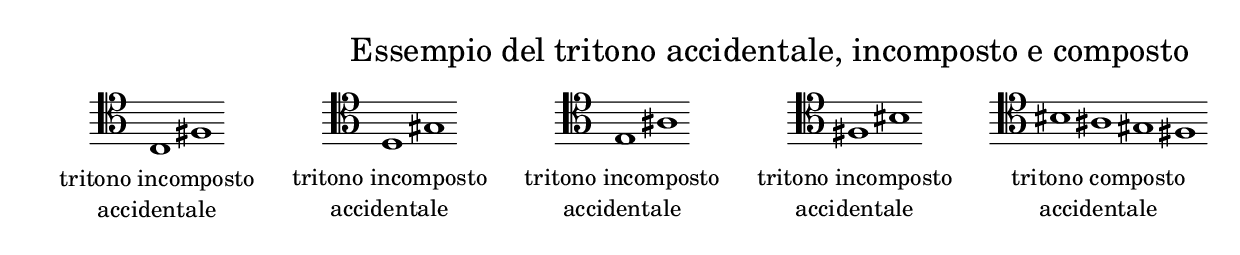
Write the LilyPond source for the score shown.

\version "2.22.2"

% Auto generated file

\header {
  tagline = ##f
}

dot = {
   \once \override Script.add-stem-support = ##f
   \once \override Script.toward-stem-shift = 0
   \once \override Script.skyline-horizontal-padding = 0
   \once \override Script.direction = 1
   \once \override Script.font-size = 1
}

\markup {
  \center-column {
    \line {
      \center-align
      \fontsize#3 { \concat { \normal-text "Essempio del tritono accidentale, incomposto e composto"} }
    }
    \null
    \line {
      \center-column {

        \line {
          \score {
            <<
              \new Staff \with { instrumentName = ""} {
                \override Staff.TimeSignature.stencil = ##f
                \override Staff.NoteHead.style = #'baroque
                \accidentalStyle Score.forget
                \cadenzaOn
                \clef "tenor" c1 
                fis1 
                \cadenzaOff
              }
            >>
            \layout {
              \context {
                \Score
                \override SpacingSpanner.common-shortest-duration = #(ly:make-moment 1)
              }
            }
          }
        }
        \null
        \line {
          \left-align {  \normal-text "tritono incomposto" }
        }
        \line {
          \left-align {  \normal-text "accidentale" }
        }

      }
      \hspace #3 
      \center-column {

        \line {
          \score {
            <<
              \new Staff \with { instrumentName = ""} {
                \override Staff.TimeSignature.stencil = ##f
                \override Staff.NoteHead.style = #'baroque
                \accidentalStyle Score.forget
                \cadenzaOn
                \clef "tenor" d1 
                gis1 
                \cadenzaOff
              }
            >>
            \layout {
              \context {
                \Score
                \override SpacingSpanner.common-shortest-duration = #(ly:make-moment 1)
              }
            }
          }
        }
        \null
        \line {
          \left-align {  \normal-text "tritono incomposto" }
        }
        \line {
          \left-align {  \normal-text "accidentale" }
        }

      }
      \hspace #3 
      \center-column {

        \line {
          \score {
            <<
              \new Staff \with { instrumentName = ""} {
                \override Staff.TimeSignature.stencil = ##f
                \override Staff.NoteHead.style = #'baroque
                \accidentalStyle Score.forget
                \cadenzaOn
                \clef "tenor" e1 
                ais1 
                \cadenzaOff
              }
            >>
            \layout {
              \context {
                \Score
                \override SpacingSpanner.common-shortest-duration = #(ly:make-moment 1)
              }
            }
          }
        }
        \null
        \line {
          \left-align {  \normal-text "tritono incomposto" }
        }
        \line {
          \left-align {  \normal-text "accidentale" }
        }

      }
      \hspace #3 
      \center-column {

        \line {
          \score {
            <<
              \new Staff \with { instrumentName = ""} {
                \override Staff.TimeSignature.stencil = ##f
                \override Staff.NoteHead.style = #'baroque
                \accidentalStyle Score.forget
                \cadenzaOn
                \clef "tenor" fis1 
                bis1 
                \cadenzaOff
              }
            >>
            \layout {
              \context {
                \Score
                \override SpacingSpanner.common-shortest-duration = #(ly:make-moment 1)
              }
            }
          }
        }
        \null
        \line {
          \left-align {  \normal-text "tritono incomposto" }
        }
        \line {
          \left-align {  \normal-text "accidentale" }
        }

      }
      \hspace #3 
      \center-column {

        \line {
          \score {
            <<
              \new Staff \with { instrumentName = ""} {
                \override Staff.TimeSignature.stencil = ##f
                \override Staff.NoteHead.style = #'baroque
                \accidentalStyle Score.forget
                \cadenzaOn
                \clef "tenor" bis1 
                ais1 
                gis1 
                fis1 
                \cadenzaOff
              }
            >>
            \layout {
              \context {
                \Score
                \override SpacingSpanner.common-shortest-duration = #(ly:make-moment 1)
              }
            }
          }
        }
        \null
        \line {
          \left-align {  \normal-text "tritono composto" }
        }
        \line {
          \left-align {  \normal-text "accidentale" }
        }

      }
      \hspace #3 
      \center-column {

        \line {
          \score {
            <<
              \new Staff \with { instrumentName = ""} {
                \override Staff.TimeSignature.stencil = ##f
                \override Staff.NoteHead.style = #'baroque
                \accidentalStyle Score.forget
                \cadenzaOn
                \clef "tenor" ges1 
                as1 
                bes1 
                c'1 
                \cadenzaOff
              }
            >>
            \layout {
              \context {
                \Score
                \override SpacingSpanner.common-shortest-duration = #(ly:make-moment 1)
              }
            }
          }
        }
        \null
        \line {
          \left-align {  \normal-text "tritono composto" }
        }
        \line {
          \left-align {  \normal-text "accidentale" }
        }

      }
      \hspace #3 

    }
  }
}